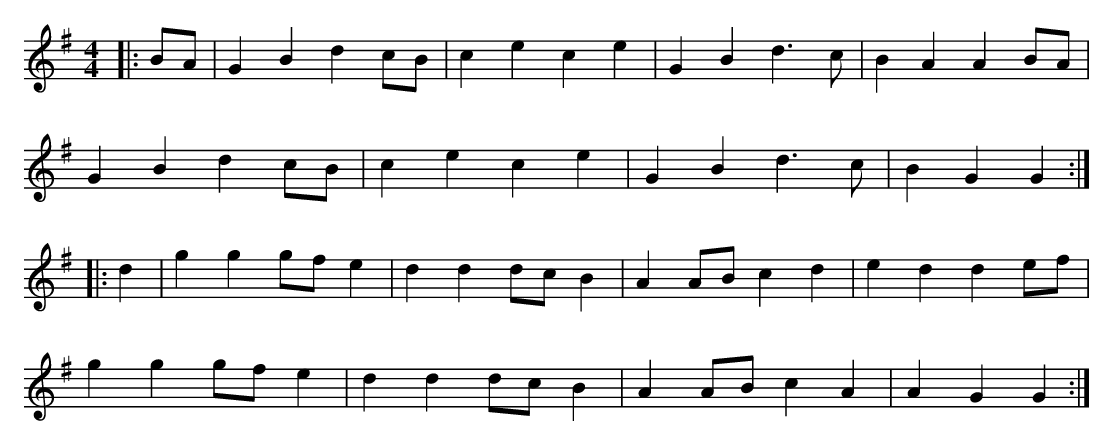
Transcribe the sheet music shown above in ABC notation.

X:1
M:4/4
K:G
|:BA|G2 B2 d2 cB|c2 e2 c2 e2|G2 B2 d3 c|B2 A2 A2 BA|
G2 B2 d2 cB|c2 e2 c2 e2|G2 B2 d3 c|B2 G2 G2:|
|:d2|g2 g2 gf e2|d2 d2 dc B2|A2 AB c2 d2|e2 d2 d2 ef|
g2 g2 gf e2|d2 d2 dc B2|A2 AB c2 A2|A2 G2 G2:|
